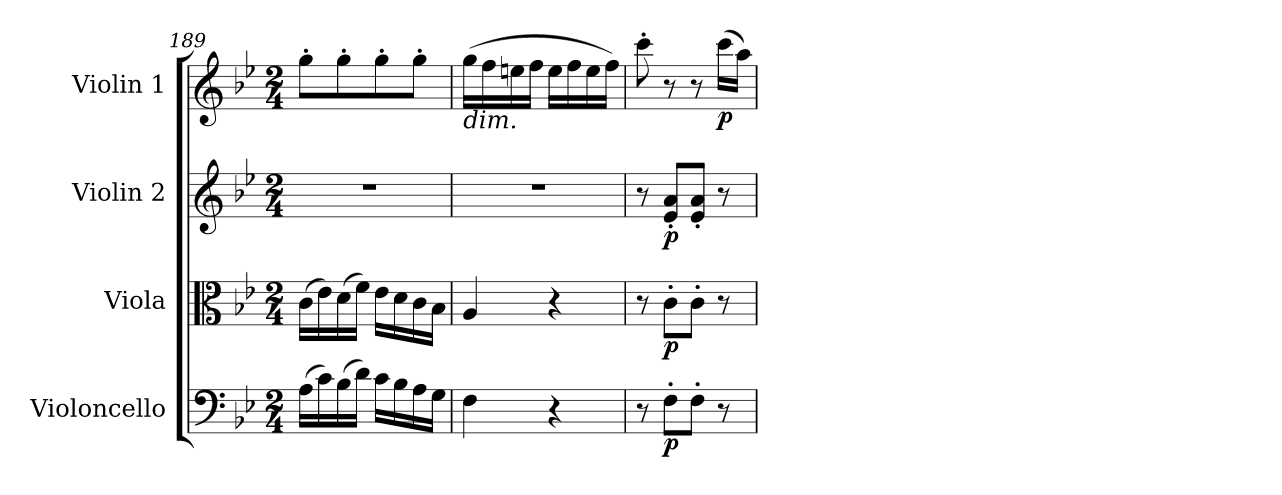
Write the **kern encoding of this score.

**kern	**dynam	**kern	**dynam	**kern	**dynam	**kern	**dynam
*part4	*part4	*part3	*part3	*part2	*part2	*part1	*part1
*staff4	*staff4	*staff3	*staff3	*staff2	*staff2	*staff1	*staff1
*I"Violoncello	*	*I"Viola	*	*I"Violin 2	*	*I"Violin 1	*
*I'Vc	*	*I'Vla	*	*I'Vln	*	*I'Vln	*
*clefF4	*	*clefC3	*	*clefG2	*	*clefG2	*
*k[b-e-]	*	*k[b-e-]	*	*k[b-e-]	*	*k[b-e-]	*
*M2/4	*	*M2/4	*	*M2/4	*	*M2/4	*
=189	=189	=189	=189	=189	=189	=189	=189
(16A\LL	.	(16c\LL	.	2r	.	8gg'\L	.
16c\)	.	16e-\)	.	.	.	.	.
(16B-\	.	(16d\	.	.	.	8gg'\	.
16d\JJ)	.	16f\JJ)	.	.	.	.	.
16c\LL	.	16e-\LL	.	.	.	8gg'\	.
16B-\	.	16d\	.	.	.	.	.
16A\	.	16c\	.	.	.	8gg'\J	.
16G\JJ	.	16B-\JJ	.	.	.	.	.
=190	=190	=190	=190	=190	=190	=190	=190
!	!	!	!	!	!	!LO:TX:b:i:t=dim.	!
4F\	.	4A/	.	2r	.	(16gg\LL	.
.	.	.	.	.	.	16ff\	.
.	.	.	.	.	.	16een\	.
.	.	.	.	.	.	16ff\JJ	.
4r	.	4r	.	.	.	16ee\LL	.
.	.	.	.	.	.	16ff\	.
.	.	.	.	.	.	16ee\	.
.	.	.	.	.	.	16ff\JJ)	.
=191	=191	=191	=191	=191	=191	=191	=191
8r	.	8r	.	8r	.	8ccc'\	.
!	!LO:DY:b	!	!LO:DY:b	!	!LO:DY:b	!	!
8F'\L	p	8c'\L	p	8e-/' 8a/'L	p	8r	.
8F'\J	.	8c'\J	.	8e-/' 8a/'J	.	8r	.
!	!	!	!	!	!	!	!LO:DY:b
8r	.	8r	.	8r	.	(16ccc\LL	p
.	.	.	.	.	.	16aa\JJ)	.
=	=	=	=	=	=	=	=
*-	*-	*-	*-	*-	*-	*-	*-
